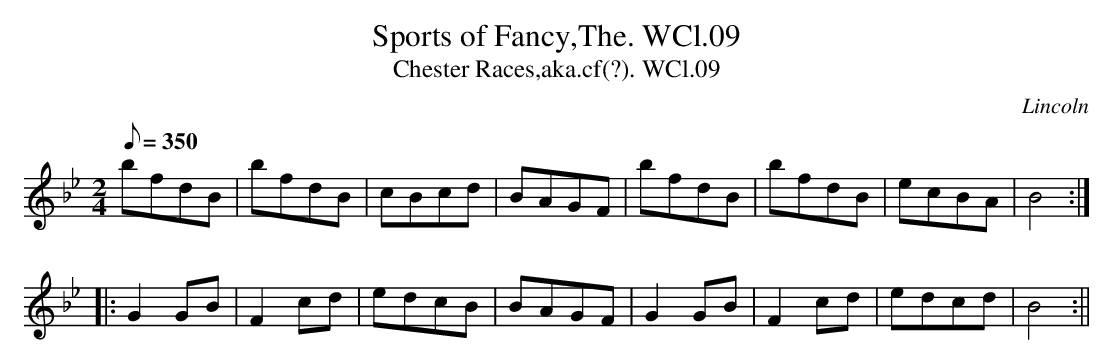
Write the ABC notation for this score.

X:1
T:Sports of Fancy,The. WCl.09
T:Chester Races,aka.cf(?). WCl.09
M:2/4
L:1/8
Q:350
O:Lincoln
K:Bb
bfdB|bfdB|cBcd|BAGF|bfdB|bfdB|ecBA|B4::!
G2 GB|F2 cd|edcB|BAGF|G2 GB|F2 cd|edcd|B4:||
